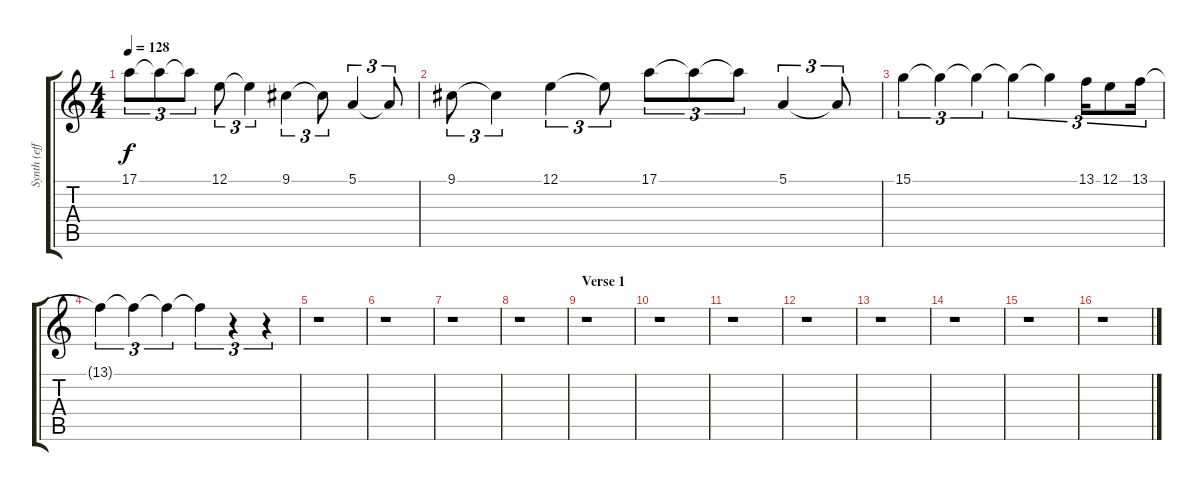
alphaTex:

\track ("Synth (effect)" "Synth (eff") {instrument pad6metallic}
\staff {score tabs}
\tuning (E4 B3 G3 D3 A2 E2) {hide}
\ts (4 4)
\tempo 128
\clef g2
\ks c
17.1.8{tu (3 2) dy f} 17.1{t}.8{tu (3 2)} 17.1{t}.8{tu (3 2)} 12.1.8{tu (3 2)} 12.1{t}.4{tu (3 2)} 9.1.4{tu (3 2)} 9.1{t}.8{tu (3 2)} 5.1.4{tu (3 2)} 5.1{t}.8{tu (3 2)} |
9.1.8{tu (3 2)} 9.1{t}.4{tu (3 2)} 12.1.4{tu (3 2)} 12.1{t}.8{tu (3 2)} 17.1.8{tu (3 2)} 17.1{t}.8{tu (3 2)} 17.1{t}.8{tu (3 2)} 5.1.4{tu (3 2)} 5.1{t}.8{tu (3 2)} |
15.1.4{tu (3 2)} 15.1{t}.4{tu (3 2)} 15.1{t}.4{tu (3 2)} 15.1{t}.4{tu (3 2)} 15.1{t}.4{tu (3 2)} 13.1.16{tu (3 2)} 12.1.8{tu (3 2)} 13.1.16{tu (3 2)} |
13.1{t}.4{tu (3 2)} 13.1{t}.4{tu (3 2)} 13.1{t}.4{tu (3 2)} 13.1{t}.4{tu (3 2)} r.4{tu (3 2)} r.4{tu (3 2)} |
r.1 |
r.1 |
r.1 |
r.1 |
\section ("" "Verse 1")
r.1 |
r.1 |
r.1 |
r.1 |
r.1 |
r.1 |
r.1 |
r.1
